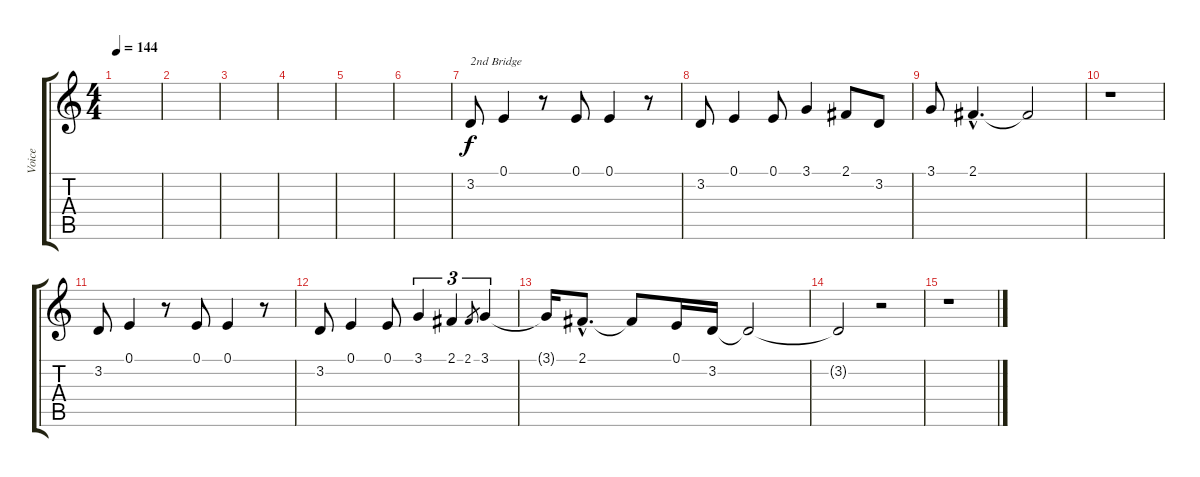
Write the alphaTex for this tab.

\track ("Voice" "Voice") {instrument pad4choir}
\staff {score tabs}
\tuning (E4 B3 G3 D3 A2 E2) {hide}
\ts (4 4)
\tempo 144
\clef g2
\ks c
|
|
|
|
|
|
3.2.8{txt "2nd Bridge"} 0.1.4 r.8 0.1.8 0.1.4 r.8 |
3.2.8 0.1.4 0.1.8 3.1.4 2.1.8 3.2.8 |
3.1.8 2.1{hac}.4{d} 2.1{t}.2 |
r.1 |
3.2.8 0.1.4 r.8 0.1.8 0.1.4 r.8 |
3.2.8 0.1.4 0.1.8 3.1.4{tu (3 2)} 2.1.4{tu (3 2)} 2.1.8{gr} 3.1.4{tu (3 2)} |
3.1{t}.16 2.1{hac}.8{d} 2.1{t}.8 0.1.16 3.2.16 3.2{t}.2 |
3.2{t}.2 r.2 |
r.1
